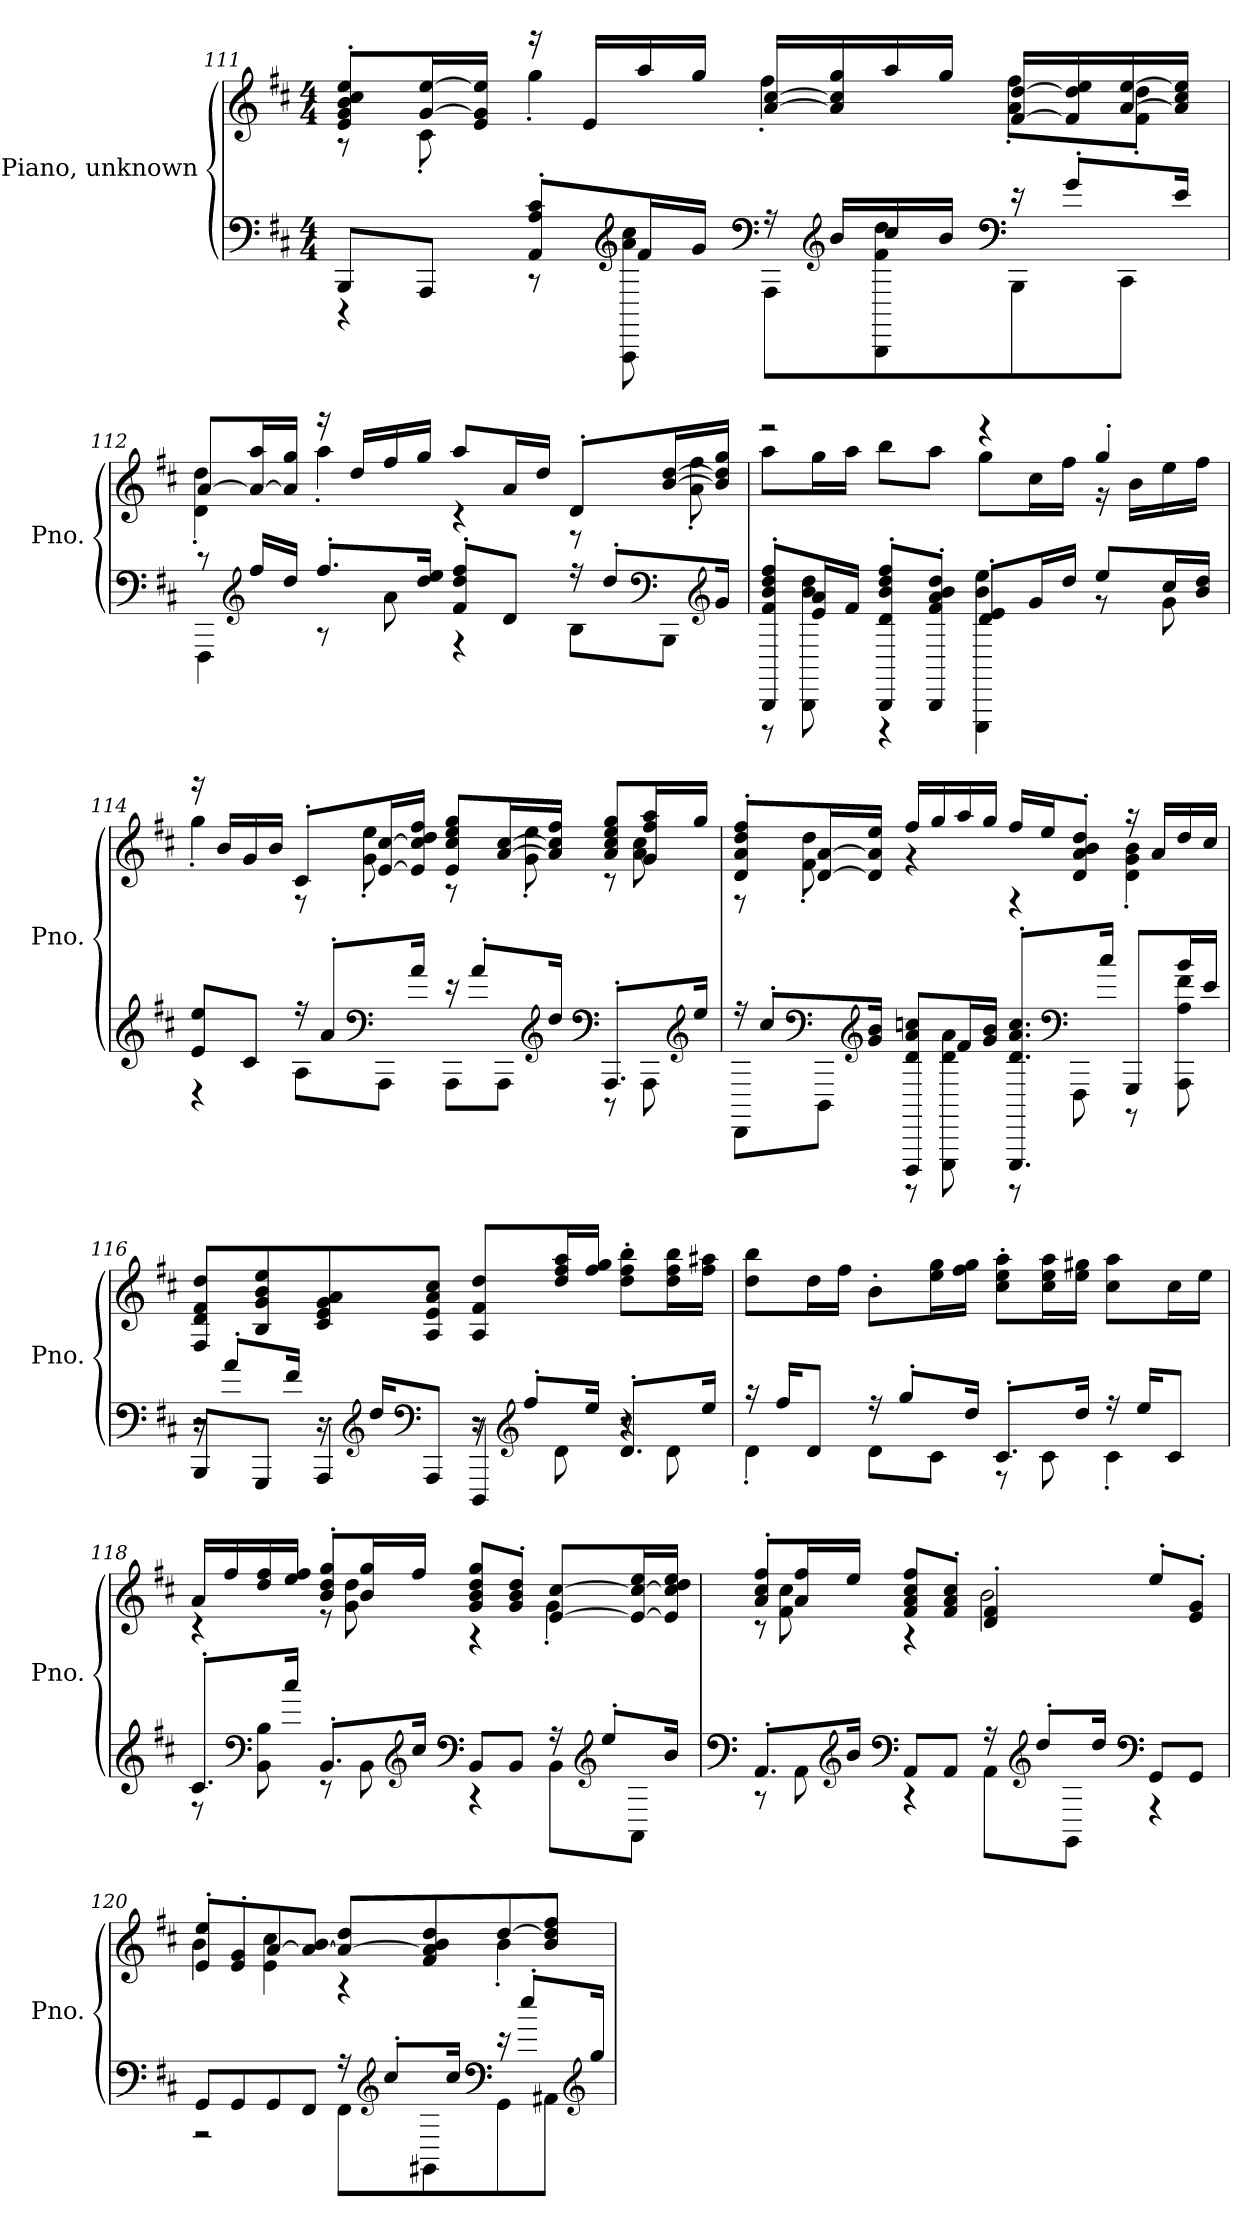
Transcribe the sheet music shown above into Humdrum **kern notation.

**kern	**kern
*part1	*part1
*staff2	*staff1
*I"Piano, unknown	*
*I'Pno.	*
!!LO:LB:g=z
*clefF4	*clefG2
*k[f#c#]	*k[f#c#]
*M4/4	*M4/4
=111	=111
*^	*^
8BBB/L	4r	8e/' 8g/' 8b/' 8cc#/' 8ee/'L	8r
8AAA/J	.	[16g/ [16ee/L	8c#'\
.	.	16e/ 16g/] 16ee/]JJ	.
8AA/' 8A/' 8c#/'L	8r	16r	4gg'\
.	.	16e/LL	.
*clefG2	*	*	*
16f#/L	8AAA\ 8a\ 8cc#\	16aa/	.
16g/JJ	.	16gg/JJ	.
*clefF4	*	*	*
16r	8AAA\L	[16a/ [16cc#/LL	4ff#'\
*clefG2	*	*	*
16b/LL	.	16a/] 16cc#/] 16gg/	.
16cc#/	8BBB\ 8f#\ 8dd\	16aa/	.
16b/JJ	.	16gg/JJ	.
*clefF4	*	*	*
16r	8BBB\	[16f#/ [16dd/LL	8a\' 8ff#\'L
8g'/L	.	16f#/] 16dd/] 16ee/	.
.	8CC#\J	[16a/ [16ee/	8f#\' 8dd\'J
16e/Jk	.	16a/] 16cc#/ 16ee/]JJ	.
!!LO:LB:g=z	!!
=112	=112	=112	=112
8r	4FFF#\	[8a/L	4d\' 4dd\'
*clefG2	*	*	*
16ff#/LL	.	16a/_ 16aa/L	.
16dd/JJ	.	16a/] 16gg/JJ	.
8.ff#'/L	8r	16r	4aa'\
.	.	16dd/LL	.
.	8a\	16ff#/	.
16dd/ 16ee/Jk	.	16gg/JJ	.
8f#/' 8dd/' 8ff#/'L	4r	8aa/L	4r
8d/J	.	16a/L	.
.	.	16dd/JJ	.
16r	8B\L	8d'/L	8r
8dd'/L	.	.	.
*clefF4	*	*	*
.	8BBB\J	[16b/ [16dd/L	8a\' 8ff#\'
*clefG2	*	*	*
16g/Jk	.	16b/] 16dd/] 16gg/JJ	.
=113	=113	=113	=113
8BBB/' 8f#/' 8b/' 8dd/' 8ff#/'L	8r	2r	8aa\L
16e/ 16a/L	8BBB\ 8b\ 8dd\	.	16gg\L
16f#/JJ	.	.	16aa\JJ
8BBB/' 8d/' 8b/' 8dd/' 8ff#/'L	4r	.	8bb\L
8BBB/' 8f#/' 8a/' 8b/' 8dd/'J	.	.	8aa\J
8d/' 8e/'L	4EEE\ 4b\ 4ee\	4r	8gg\L
16g/L	.	.	16cc#\L
16dd/JJ	.	.	16ff#\JJ
8ee/L	8r	4gg'/	16r
.	.	.	16b\LL
16cc#/L	8g\	.	16ee\
16b/ 16dd/JJ	.	.	16ff#\JJ
!!LO:PB:g=z	!!
=114	=114	=114	=114
8e/ 8ee/L	4r	16r	4gg'\
.	.	16b/LL	.
8c#/J	.	16g/	.
.	.	16b/JJ	.
16r	8A\L	8c#'/L	8r
8a'/L	.	.	.
*clefF4	*	*	*
.	8AAA\J	[16e/ [16cc#/L	8g\' 8ee\'
16a/Jk	.	16e/] 16cc#/] 16dd/ 16ff#/JJ	.
16r	8AAA\L	8e/ 8cc#/ 8ee/ 8gg/L	8r
8a'/L	.	.	.
.	8AAA\J	[16a/ [16cc#/L	8g\' 8ee\'
*clefG2	*	*	*
16dd/Jk	.	16a/] 16cc#/] 16ff#/JJ	.
*clefF4	*	*	*
8.AAA'/L	8r	8a/ 8cc#/ 8ee/ 8gg/L	8r
.	8AAA\	16g/ 16ff#/ 16aa/L	8a\ 8cc#\
*clefG2	*	*	*
16ee/Jk	.	16gg/JJ	.
!!LO:LB:g=z	!!
=115	=115	=115	=115
16r	8DD\L	8d/' 8a/' 8dd/' 8ff#/'L	8r
8cc#'/L	.	.	.
*clefF4	*	*	*
.	8DDD\J	[16d/ [16a/L	8f#\' 8dd\'
*clefG2	*	*	*
16g/ 16b/Jk	.	16d/] 16a/] 16ee/JJ	.
8DDD/ 8d/ 8a/ 8ccn/L	8r	16ff#/LL	4r
.	.	16gg/	.
16f#/L	8EEE\ 8d\ 8a\	16aa/	.
16g/ 16b/JJ	.	16gg/JJ	.
8.EEE/' 8.d/' 8.a/' 8.cc/'L	8r	16ff#/LL	4r
.	.	16ee/J	.
*clefF4	*	*	*
.	8FFF#\	8d/' 8a/' 8b/' 8dd/'J	.
16cc/Jk	.	.	.
8GGG/L	8r	16r	4d\' 4g\' 4b\'
.	.	16a/LL	.
16b/L	8AAA\ 8A\ 8f#\	16dd/	.
16e/JJ	.	16cc#/JJ	.
*	*	*v	*v
=116	=116	=116
*	*^	*
16r	2r	8BBB/L	8F#/ 8d/ 8f#/ 8dd/L
8a'/L	.	.	.
.	.	8GGG/J	8B/ 8g/ 8b/ 8ee/
16f#/Jk	.	.	.
16r	.	4AAA'/	8c#/ 8e/ 8g/ 8a/
*clefG2	*	*	*
16dd/KL	.	.	.
*clefF4	*	*	*
8AAA/J	.	.	8A/ 8e/ 8a/ 8cc#/J
16r	8r	4DDD/	8A/ 8f#/ 8dd/L
*clefG2	*	*	*
8ff#'/L	.	.	.
.	8d\	.	16dd/ 16ff#/ 16aa/L
16ee/Jk	.	.	16ff#/ 16gg/JJ
8.d'/L	8r	4r	8dd\' 8ff#\' 8bb\'L
.	8d\	.	16dd\ 16ff#\ 16bb\L
16ee/Jk	.	.	16ff#\ 16aa#X\JJ
*	*v	*v	*
!!LO:LB:g=z
=117	=117	=117
16r	4d'\	8dd\ 8bb\L
16ff#/KL	.	.
8d/J	.	16dd\L
.	.	16ff#\JJ
16r	8d\L	8b'\L
8gg'/L	.	.
.	8c#\J	16ee\ 16gg\L
16dd/Jk	.	16ff#\ 16gg\JJ
8.c#'/L	8r	8cc#\' 8ee\' 8aa\'L
.	8c#\	16cc#\ 16ee\ 16aa\L
16dd/Jk	.	16ee\ 16gg#X\JJ
16r	4c#'\	8cc#\ 8aa\L
16ee/KL	.	.
8c#/J	.	16cc#\L
.	.	16ee\JJ
=118	=118	=118
*	*	*^
8.c#'/L	8r	16a/LL	4r
.	.	16ff#/	.
*clefF4	*	*	*
.	8BB\ 8B\	16dd/ 16ff#/	.
16cc#/Jk	.	16ee/ 16ff#/JJ	.
8.BB'/L	8r	8b/' 8dd/' 8gg/'L	8r
.	8BB\	16b/ 16gg/L	8g\ 8dd\
*clefG2	*	*	*
16cc#/Jk	.	16ff#/JJ	.
*clefF4	*	*	*
8BB/L	4r	8g/ 8b/ 8dd/ 8gg/L	4r
8BB/J	.	8g/' 8b/' 8dd/'J	.
16r	8BB\L	[8e/ [8cc#/L	4g'\
*clefG2	*	*	*
8ee'/L	.	.	.
.	8AA\J	16e/_ 16cc#/_ 16ee/L	.
16b/Jk	.	16e/] 16cc#/] 16dd/ 16ee/JJ	.
!!LO:LB:g=z	!!
=119	=119	=119	=119
*clefF4	*	*	*
8.AA'/L	8r	8a/' 8cc#/' 8ff#/'L	8r
.	8AA\	16a/ 16ff#/L	8f#\ 8cc#\
*clefG2	*	*	*
16b/Jk	.	16ee/JJ	.
*clefF4	*	*	*
8AA/L	4r	8f#/ 8a/ 8cc#/ 8ff#/L	4r
8AA/J	.	8f#/' 8a/' 8cc#/'J	.
16r	8AA\L	4d/' 4f#/'	2b\
*clefG2	*	*	*
8dd'/L	.	.	.
.	8GG\J	.	.
16dd/Jk	.	.	.
*clefF4	*	*	*
8GG/L	4r	8ee'/L	.
8GG/J	.	8e/' 8g/'J	.
=120	=120	=120	=120
8GG/L	2r	8e/' 8ee/'L	4b\
8GG/	.	8e/' 8g/'	.
8GG/	.	[8a/	4e\ 4cc#\
8FF#/J	.	8a/_ 8b/J	.
16r	8FF#\L	8a/_ 8dd/L	4r
*clefG2	*	*	*
8cc#'/L	.	.	.
.	8GG#X\	8f#/ 8a/] 8b/ 8dd/	.
16cc#/Jk	.	.	.
*clefF4	*	*	*
16r	8GG#\	[8dd/	4b'\
8ee'/L	.	.	.
.	8AA#X\J	8b/ 8dd/] 8ff#/J	.
*clefG2	*	*	*
16gg/Jk	.	.	.
*v	*v	*	*
*	*v	*v
=	=
*-	*-
